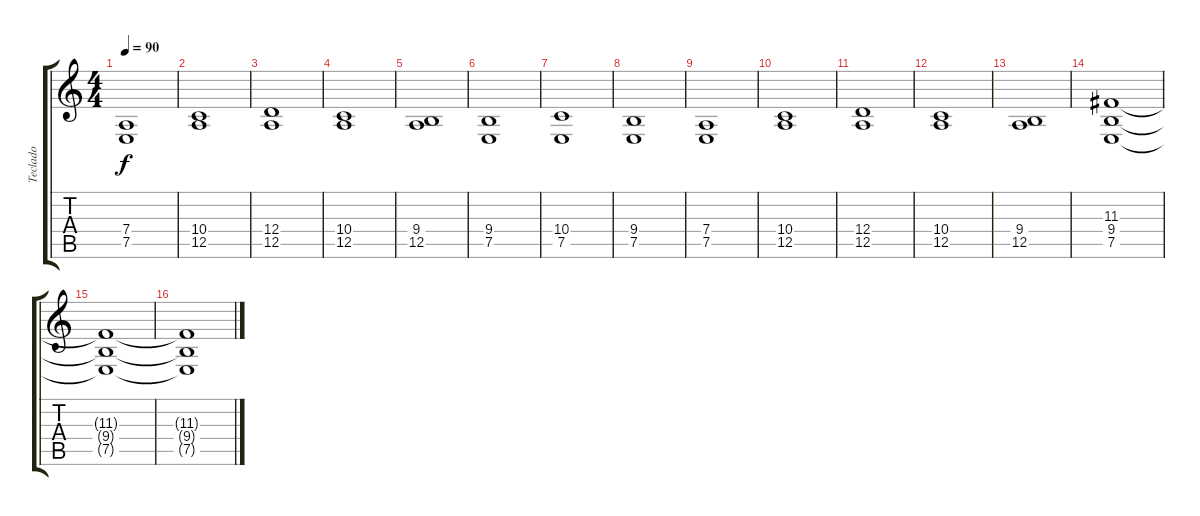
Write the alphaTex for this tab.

\track ("Teclado" "Teclado") {instrument stringensemble1}
\staff {score tabs}
\tuning (E4 B3 G3 D3 A2 E2) {hide}
\ts (4 4)
\tempo 90
\clef g2
\ks c
(7.4 7.5).1{dy f} |
(10.4 12.5).1 |
(12.4 12.5).1 |
(10.4 12.5).1 |
(9.4 12.5).1 |
(9.4 7.5).1 |
(10.4 7.5).1 |
(9.4 7.5).1 |
(7.4 7.5).1 |
(10.4 12.5).1 |
(12.4 12.5).1 |
(10.4 12.5).1 |
(9.4 12.5).1 |
(11.3 9.4 7.5).1 |
(11.3{t} 9.4{t} 7.5{t}).1{volume 0} |
(11.3{t} 9.4{t} 7.5{t}).1
